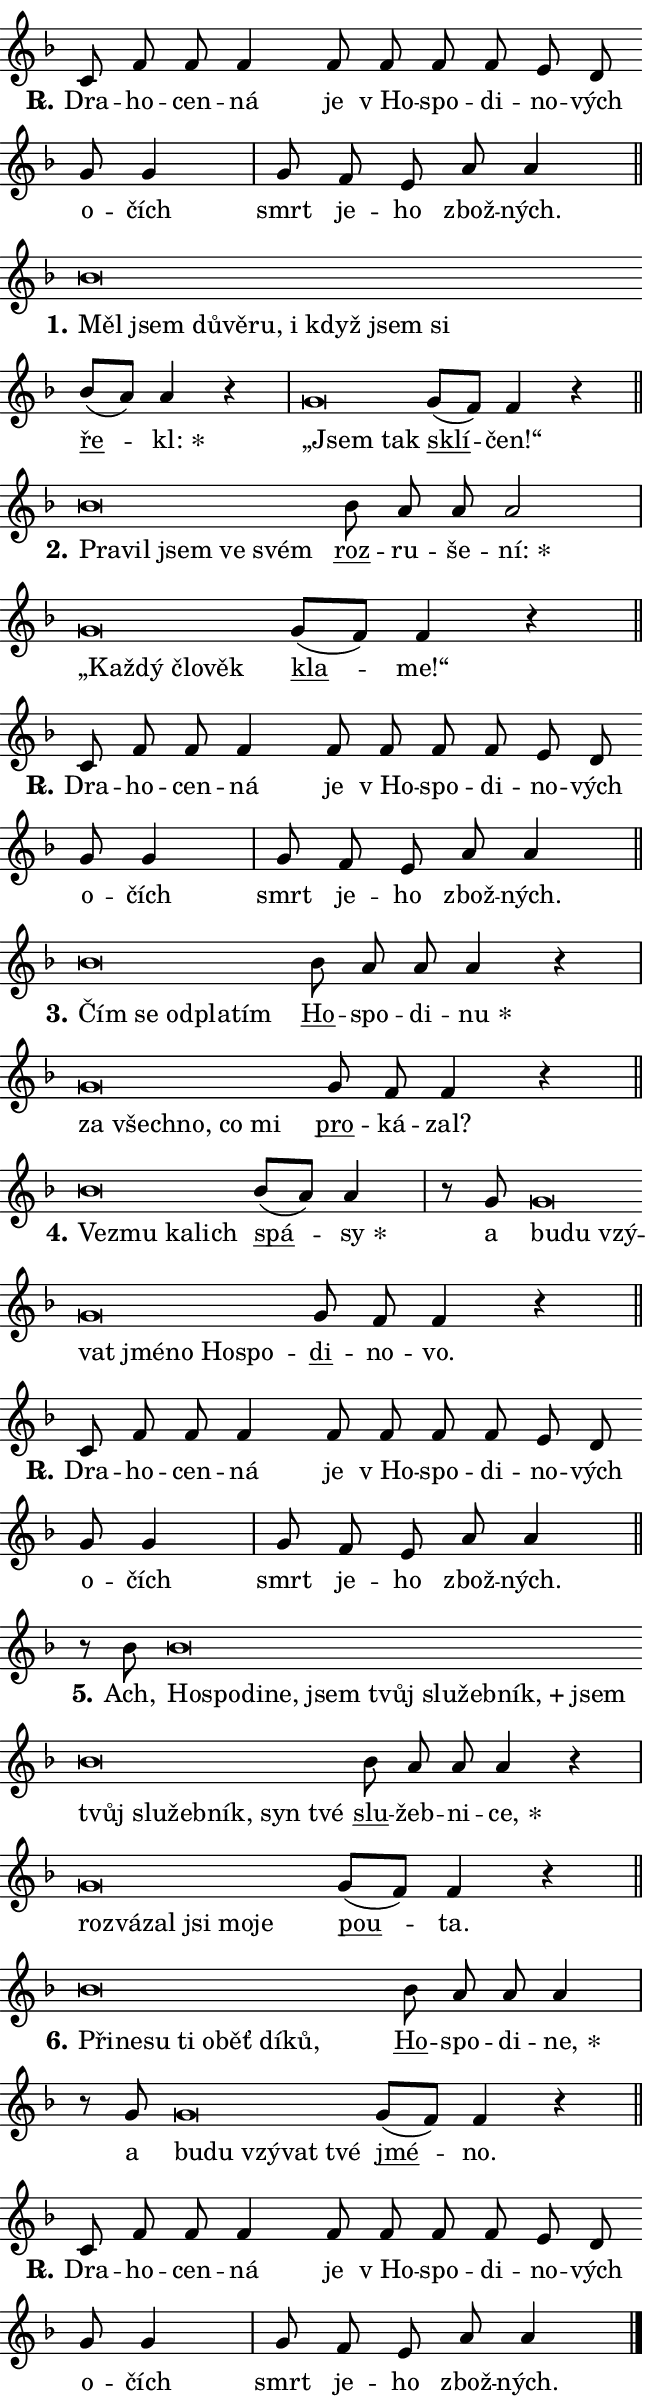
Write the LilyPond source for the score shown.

\version "2.24.0"
\header { tagline = "" }
\paper {
  indent = 0\cm
  top-margin = 0\cm
  right-margin = 0.13\cm % to fit lyric hyphens
  bottom-margin = 0\cm
  left-margin = 0\cm
  paper-width = 11\cm
  page-breaking = #ly:one-page-breaking
  system-system-spacing.basic-distance = #11
  score-system-spacing.basic-distance = #11
  ragged-last = ##f
}


%% Author: Thomas Morley
%% https://lists.gnu.org/archive/html/lilypond-user/2020-05/msg00002.html
#(define (line-position grob)
"Returns position of @var[grob} in current system:
   @code{'start}, if at first time-step
   @code{'end}, if at last time-step
   @code{'middle} otherwise
"
  (let* ((col (ly:item-get-column grob))
         (ln (ly:grob-object col 'left-neighbor))
         (rn (ly:grob-object col 'right-neighbor))
         (col-to-check-left (if (ly:grob? ln) ln col))
         (col-to-check-right (if (ly:grob? rn) rn col))
         (break-dir-left
           (and
             (ly:grob-property col-to-check-left 'non-musical #f)
             (ly:item-break-dir col-to-check-left)))
         (break-dir-right
           (and
             (ly:grob-property col-to-check-right 'non-musical #f)
             (ly:item-break-dir col-to-check-right))))
        (cond ((eqv? 1 break-dir-left) 'start)
              ((eqv? -1 break-dir-right) 'end)
              (else 'middle))))

#(define (tranparent-at-line-position vctor)
  (lambda (grob)
  "Relying on @code{line-position} select the relevant enry from @var{vctor}.
Used to determine transparency,"
    (case (line-position grob)
      ((end) (not (vector-ref vctor 0)))
      ((middle) (not (vector-ref vctor 1)))
      ((start) (not (vector-ref vctor 2))))))

noteHeadBreakVisibility =
#(define-music-function (break-visibility)(vector?)
"Makes @code{NoteHead}s transparent relying on @var{break-visibility}"
#{
  \override NoteHead.transparent =
    #(tranparent-at-line-position break-visibility)
#})

#(define delete-ledgers-for-transparent-note-heads
  (lambda (grob)
    "Reads whether a @code{NoteHead} is transparent.
If so this @code{NoteHead} is removed from @code{'note-heads} from
@var{grob}, which is supposed to be @code{LedgerLineSpanner}.
As a result ledgers are not printed for this @code{NoteHead}"
    (let* ((nhds-array (ly:grob-object grob 'note-heads))
           (nhds-list
             (if (ly:grob-array? nhds-array)
                 (ly:grob-array->list nhds-array)
                 '()))
           ;; Relies on the transparent-property being done before
           ;; Staff.LedgerLineSpanner.after-line-breaking is executed.
           ;; This is fragile ...
           (to-keep
             (remove
               (lambda (nhd)
                 (ly:grob-property nhd 'transparent #f))
               nhds-list)))
      ;; TODO find a better method to iterate over grob-arrays, similiar
      ;; to filter/remove etc for lists
      ;; For now rebuilt from scratch
      (set! (ly:grob-object grob 'note-heads)  '())
      (for-each
        (lambda (nhd)
          (ly:pointer-group-interface::add-grob grob 'note-heads nhd))
        to-keep))))

squashNotes = {
  \override NoteHead.X-extent = #'(-0.2 . 0.2)
  \override NoteHead.Y-extent = #'(-0.75 . 0)
  \override NoteHead.stencil =
    #(lambda (grob)
       (let ((pos (ly:grob-property grob 'staff-position)))
         (begin
           (if (< pos -7) (display "ERROR: Lower brevis then expected\n") (display ""))
           (if (<= pos -6) ly:text-interface::print ly:note-head::print))))
}
unSquashNotes = {
  \revert NoteHead.X-extent
  \revert NoteHead.Y-extent
  \revert NoteHead.stencil
}

hideNotes = \noteHeadBreakVisibility #begin-of-line-visible
unHideNotes = \noteHeadBreakVisibility #all-visible

% work-around for resetting accidentals
% https://lilypond.org/doc/v2.23/Documentation/notation/displaying-rhythms#unmetered-music
cadenzaMeasure = {
  \cadenzaOff
  \partial 1024 s1024
  \cadenzaOn
}

#(define-markup-command (accent layout props text) (markup?)
  "Underline accented syllable"
  (interpret-markup layout props
    #{\markup \override #'(offset . 4.3) \underline { #text }#}))

responsum = \markup \concat {
  "R" \hspace #-1.05 \path #0.1 #'((moveto 0 0.07) (lineto 0.9 0.8)) \hspace #0.05 "."
}

spaceSize = #0.6828661417322834 % exact space size for TeX Gyre Schola

\layout {
  \context {
    \Staff
    \remove "Time_signature_engraver"
    \override LedgerLineSpanner.after-line-breaking = #delete-ledgers-for-transparent-note-heads
  }
  \context {
    \Lyrics {
      \override LyricSpace.minimum-distance = \spaceSize
      \override LyricText.font-name = #"TeX Gyre Schola"
      \override LyricText.font-size = 1
      \override StanzaNumber.font-name = #"TeX Gyre Schola Bold"
      \override StanzaNumber.font-size = 1
    }
  }
  \context {
    \Score 
    \override NoteHead.text =
      #(lambda (grob) 
        (let ((pos (ly:grob-property grob 'staff-position)))
          #{\markup {
            \combine
              \halign #-0.55 \raise #(if (= pos -6) 0 0.5) \override #'(thickness . 2) \draw-line #'(3.2 . 0)
              \musicglyph "noteheads.sM1"
          }#}))
  }
}

% magnetic-lyrics.ily
%
%   written by
%     Jean Abou Samra <jean@abou-samra.fr>
%     Werner Lemberg <wl@gnu.org>
%
%   adapted by
%     Jiri Hon <jiri.hon@gmail.com>
%
% Version 2022-Apr-15

% https://www.mail-archive.com/lilypond-user@gnu.org/msg149350.html

#(define (Left_hyphen_pointer_engraver context)
   "Collect syllable-hyphen-syllable occurrences in lyrics and store
them in properties.  This engraver only looks to the left.  For
example, if the lyrics input is @code{foo -- bar}, it does the
following.

@itemize @bullet
@item
Set the @code{text} property of the @code{LyricHyphen} grob between
@q{foo} and @q{bar} to @code{foo}.

@item
Set the @code{left-hyphen} property of the @code{LyricText} grob with
text @q{foo} to the @code{LyricHyphen} grob between @q{foo} and
@q{bar}.
@end itemize

Use this auxiliary engraver in combination with the
@code{lyric-@/text::@/apply-@/magnetic-@/offset!} hook."
   (let ((hyphen #f)
         (text #f))
     (make-engraver
      (acknowledgers
       ((lyric-syllable-interface engraver grob source-engraver)
        (set! text grob)))
      (end-acknowledgers
       ((lyric-hyphen-interface engraver grob source-engraver)
        ;(when (not (grob::has-interface grob 'lyric-space-interface))
          (set! hyphen grob)));)
      ((stop-translation-timestep engraver)
       (when (and text hyphen)
         (ly:grob-set-object! text 'left-hyphen hyphen))
       (set! text #f)
       (set! hyphen #f)))))

#(define (lyric-text::apply-magnetic-offset! grob)
   "If the space between two syllables is less than the value in
property @code{LyricText@/.details@/.squash-threshold}, move the right
syllable to the left so that it gets concatenated with the left
syllable.

Use this function as a hook for
@code{LyricText@/.after-@/line-@/breaking} if the
@code{Left_@/hyphen_@/pointer_@/engraver} is active."
   (let ((hyphen (ly:grob-object grob 'left-hyphen #f)))
     (when hyphen
       (let ((left-text (ly:spanner-bound hyphen LEFT)))
         (when (grob::has-interface left-text 'lyric-syllable-interface)
           (let* ((common (ly:grob-common-refpoint grob left-text X))
                  (this-x-ext (ly:grob-extent grob common X))
                  (left-x-ext
                   (begin
                     ;; Trigger magnetism for left-text.
                     (ly:grob-property left-text 'after-line-breaking)
                     (ly:grob-extent left-text common X)))
                  ;; `delta` is the gap width between two syllables.
                  (delta (- (interval-start this-x-ext)
                            (interval-end left-x-ext)))
                  (details (ly:grob-property grob 'details))
                  (threshold (assoc-get 'squash-threshold details 0.2)))
             (when (< delta threshold)
               (let* (;; We have to manipulate the input text so that
                      ;; ligatures crossing syllable boundaries are not
                      ;; disabled.  For languages based on the Latin
                      ;; script this is essentially a beautification.
                      ;; However, for non-Western scripts it can be a
                      ;; necessity.
                      (lt (ly:grob-property left-text 'text))
                      (rt (ly:grob-property grob 'text))
                      (is-space (grob::has-interface hyphen 'lyric-space-interface))
                      (space (if is-space " " ""))
                      (extra-delta (if is-space spaceSize 0))
                      ;; Append new syllable.
                      (ltrt-space (if (and (string? lt) (string? rt))
                                (string-append lt space rt)
                                (make-concat-markup (list lt space rt))))
                      ;; Right-align `ltrt` to the right side.
                      (ltrt-space-markup (grob-interpret-markup
                               grob
                               (make-translate-markup
                                (cons (interval-length this-x-ext) 0)
                                (make-right-align-markup ltrt-space)))))
                 (begin
                   ;; Don't print `left-text`.
                   (ly:grob-set-property! left-text 'stencil #f)
                   ;; Set text and stencil (which holds all collected
                   ;; syllables so far) and shift it to the left.
                   (ly:grob-set-property! grob 'text ltrt-space)
                   (ly:grob-set-property! grob 'stencil ltrt-space-markup)
                   (ly:grob-translate-axis! grob (- (- delta extra-delta)) X))))))))))


#(define (lyric-hyphen::displace-bounds-first grob)
   ;; Make very sure this callback isn't triggered too early.
   (let ((left (ly:spanner-bound grob LEFT))
         (right (ly:spanner-bound grob RIGHT)))
     (ly:grob-property left 'after-line-breaking)
     (ly:grob-property right 'after-line-breaking)
     (ly:lyric-hyphen::print grob)))

squashThreshold = #0.4

\layout {
  \context {
    \Lyrics
    \consists #Left_hyphen_pointer_engraver
    \override LyricText.after-line-breaking =
      #lyric-text::apply-magnetic-offset!
    \override LyricHyphen.stencil = #lyric-hyphen::displace-bounds-first
    \override LyricText.details.squash-threshold = \squashThreshold
    \override LyricHyphen.minimum-distance = 0
    \override LyricHyphen.minimum-length = \squashThreshold
  }
}

squashText = \override LyricText.details.squash-threshold = 9999
unSquashText = \override LyricText.details.squash-threshold = \squashThreshold

leftText = \override LyricText.self-alignment-X = #LEFT
unLeftText = \revert LyricText.self-alignment-X

starOffset = #(lambda (grob) 
                (let ((x_offset (ly:self-alignment-interface::aligned-on-x-parent grob)))
                  (if (= x_offset 0) 0 (+ x_offset 1.2))))

star = #(define-music-function (syllable)(string?)
"Append star separator at the end of a syllable"
#{
  \once \override LyricText.X-offset = #starOffset
  \lyricmode { \markup {
    #syllable
    \override #'((font-name . "TeX Gyre Schola Bold")) \hspace #0.2 \lower #0.65 \larger "*"
  } }
#})

starAccent = #(define-music-function (syllable)(string?)
"Append star separator at the end of a syllable and make accent"
#{
  \once \override LyricText.X-offset = #starOffset
  \lyricmode { \markup {
    \accent #syllable
    \override #'((font-name . "TeX Gyre Schola Bold")) \hspace #0.2 \lower #0.65 \larger "*"
  } }
#})

breath = #(define-music-function (syllable)(string?)
"Append breathing indicator at the end of a syllable"
#{
  \lyricmode { \markup { #syllable "+" } }
#})

optionalBreath = #(define-music-function (syllable)(string?)
"Append optional breathing indicator at the end of a syllable"
#{
  \lyricmode { \markup { #syllable "(+)" } }
#})


\score {
    <<
        \new Voice = "melody" { \cadenzaOn \key f \major \relative { c'8 f f f4 f8 \bar "" f f \bar "" f e d \bar "" g g4 \cadenzaMeasure \bar "|" g8 f e a a4 \cadenzaMeasure \bar "||" \break } }
        \new Lyrics \lyricsto "melody" { \lyricmode { \set stanza = \responsum
Dra -- ho -- cen -- ná je "v Ho" -- spo -- di -- no -- vých o -- čích smrt je -- ho zbož -- ných. } }
    >>
    \layout {}
}

\score {
    <<
        \new Voice = "melody" { \cadenzaOn \key f \major \relative { \squashNotes bes'\breve*1/16 \hideNotes \breve*1/16 \bar "" \breve*1/16 \bar "" \breve*1/16 \bar "" \breve*1/16 \bar "" \breve*1/16 \bar "" \breve*1/16 \bar "" \breve*1/16 \breve*1/16 \bar "" \unHideNotes \unSquashNotes \bar "" bes8[( a)] a4 r \cadenzaMeasure \bar "|" \squashNotes g\breve*1/16 \hideNotes \breve*1/16 \bar "" \unHideNotes \unSquashNotes \bar "" g8[( f)] f4 r \cadenzaMeasure \bar "||" \break } }
        \new Lyrics \lyricsto "melody" { \lyricmode { \set stanza = "1."
\leftText Měl \squashText jsem dů -- vě -- ru, i když jsem si \unLeftText \unSquashText \markup \accent ře -- \star kl: \leftText „Jsem \squashText tak \unLeftText \unSquashText \markup \accent sklí -- čen!“ } }
    >>
    \layout {}
}

\score {
    <<
        \new Voice = "melody" { \cadenzaOn \key f \major \relative { \squashNotes bes'\breve*1/16 \hideNotes \breve*1/16 \bar "" \breve*1/16 \bar "" \breve*1/16 \breve*1/16 \bar "" \unHideNotes \unSquashNotes \bar "" bes8 a a a2 \cadenzaMeasure \bar "|" \squashNotes g\breve*1/16 \hideNotes \breve*1/16 \bar "" \breve*1/16 \breve*1/16 \bar "" \unHideNotes \unSquashNotes \bar "" g8[( f)] f4 r \cadenzaMeasure \bar "||" \break } }
        \new Lyrics \lyricsto "melody" { \lyricmode { \set stanza = "2."
\leftText Pra -- \squashText vil jsem ve svém \unLeftText \unSquashText \markup \accent roz -- ru -- še -- \star ní: \leftText „Kaž -- \squashText dý člo -- věk \unLeftText \unSquashText \markup \accent kla -- me!“ } }
    >>
    \layout {}
}

\score {
    <<
        \new Voice = "melody" { \cadenzaOn \key f \major \relative { c'8 f f f4 f8 \bar "" f f \bar "" f e d \bar "" g g4 \cadenzaMeasure \bar "|" g8 f e a a4 \cadenzaMeasure \bar "||" \break } }
        \new Lyrics \lyricsto "melody" { \lyricmode { \set stanza = \responsum
Dra -- ho -- cen -- ná je "v Ho" -- spo -- di -- no -- vých o -- čích smrt je -- ho zbož -- ných. } }
    >>
    \layout {}
}

\score {
    <<
        \new Voice = "melody" { \cadenzaOn \key f \major \relative { \squashNotes bes'\breve*1/16 \hideNotes \breve*1/16 \bar "" \breve*1/16 \bar "" \breve*1/16 \breve*1/16 \bar "" \unHideNotes \unSquashNotes \bar "" bes8 a a a4 r \cadenzaMeasure \bar "|" \squashNotes g\breve*1/16 \hideNotes \breve*1/16 \bar "" \breve*1/16 \bar "" \breve*1/16 \breve*1/16 \bar "" \unHideNotes \unSquashNotes \bar "" g8 f f4 r \cadenzaMeasure \bar "||" \break } }
        \new Lyrics \lyricsto "melody" { \lyricmode { \set stanza = "3."
\leftText Čím \squashText se od -- pla -- tím \unLeftText \unSquashText \markup \accent Ho -- spo -- di -- \star nu \leftText za \squashText všech -- no, co mi \unLeftText \unSquashText \markup \accent pro -- ká -- zal? } }
    >>
    \layout {}
}

\score {
    <<
        \new Voice = "melody" { \cadenzaOn \key f \major \relative { \squashNotes bes'\breve*1/16 \hideNotes \breve*1/16 \bar "" \breve*1/16 \breve*1/16 \bar "" \unHideNotes \unSquashNotes \bar "" bes8[( a)] a4 \cadenzaMeasure \bar "|" r8 g8 \squashNotes g\breve*1/16 \hideNotes \breve*1/16 \bar "" \breve*1/16 \bar "" \breve*1/16 \bar "" \breve*1/16 \bar "" \breve*1/16 \bar "" \breve*1/16 \breve*1/16 \bar "" \unHideNotes \unSquashNotes \bar "" g8 f f4 r \cadenzaMeasure \bar "||" \break } }
        \new Lyrics \lyricsto "melody" { \lyricmode { \set stanza = "4."
\leftText Ve -- \squashText zmu ka -- lich \unLeftText \unSquashText \markup \accent spá -- \star sy a \leftText bu -- \squashText du vzý -- vat jmé -- no Ho -- spo -- \unLeftText \unSquashText \markup \accent di -- no -- vo. } }
    >>
    \layout {}
}

\score {
    <<
        \new Voice = "melody" { \cadenzaOn \key f \major \relative { c'8 f f f4 f8 \bar "" f f \bar "" f e d \bar "" g g4 \cadenzaMeasure \bar "|" g8 f e a a4 \cadenzaMeasure \bar "||" \break } }
        \new Lyrics \lyricsto "melody" { \lyricmode { \set stanza = \responsum
Dra -- ho -- cen -- ná je "v Ho" -- spo -- di -- no -- vých o -- čích smrt je -- ho zbož -- ných. } }
    >>
    \layout {}
}

\score {
    <<
        \new Voice = "melody" { \cadenzaOn \key f \major \relative { r8 bes'8 \squashNotes bes\breve*1/16 \hideNotes \breve*1/16 \bar "" \breve*1/16 \bar "" \breve*1/16 \bar "" \breve*1/16 \bar "" \breve*1/16 \bar "" \breve*1/16 \bar "" \breve*1/16 \bar "" \breve*1/16 \bar "" \breve*1/16 \bar "" \breve*1/16 \bar "" \breve*1/16 \bar "" \breve*1/16 \bar "" \breve*1/16 \bar "" \breve*1/16 \breve*1/16 \bar "" \unHideNotes \unSquashNotes \bar "" bes8 a a a4 r \cadenzaMeasure \bar "|" \squashNotes g\breve*1/16 \hideNotes \breve*1/16 \bar "" \breve*1/16 \bar "" \breve*1/16 \bar "" \breve*1/16 \breve*1/16 \bar "" \unHideNotes \unSquashNotes \bar "" g8[( f)] f4 r \cadenzaMeasure \bar "||" \break } }
        \new Lyrics \lyricsto "melody" { \lyricmode { \set stanza = "5."
Ach, \leftText Ho -- \squashText spo -- di -- ne, jsem tvůj slu -- žeb -- \breath "ník," jsem tvůj slu -- žeb -- ník, syn tvé \unLeftText \unSquashText \markup \accent slu -- žeb -- ni -- \star ce, \leftText roz -- \squashText vá -- zal jsi mo -- je \unLeftText \unSquashText \markup \accent pou -- ta. } }
    >>
    \layout {}
}

\score {
    <<
        \new Voice = "melody" { \cadenzaOn \key f \major \relative { \squashNotes bes'\breve*1/16 \hideNotes \breve*1/16 \bar "" \breve*1/16 \bar "" \breve*1/16 \bar "" \breve*1/16 \bar "" \breve*1/16 \bar "" \breve*1/16 \breve*1/16 \bar "" \unHideNotes \unSquashNotes \bar "" bes8 a a a4 \cadenzaMeasure \bar "|" r8 g8 \squashNotes g\breve*1/16 \hideNotes \breve*1/16 \bar "" \breve*1/16 \bar "" \breve*1/16 \breve*1/16 \bar "" \unHideNotes \unSquashNotes \bar "" g8[( f)] f4 r \cadenzaMeasure \bar "||" \break } }
        \new Lyrics \lyricsto "melody" { \lyricmode { \set stanza = "6."
\leftText Při -- \squashText ne -- su ti o -- běť dí -- ků, \unLeftText \unSquashText \markup \accent Ho -- spo -- di -- \star ne, a \leftText bu -- \squashText du vzý -- vat tvé \unLeftText \unSquashText \markup \accent jmé -- no. } }
    >>
    \layout {}
}

\score {
    <<
        \new Voice = "melody" { \cadenzaOn \key f \major \relative { c'8 f f f4 f8 \bar "" f f \bar "" f e d \bar "" g g4 \cadenzaMeasure \bar "|" g8 f e a a4 \cadenzaMeasure \bar "||" \break } \bar "|." }
        \new Lyrics \lyricsto "melody" { \lyricmode { \set stanza = \responsum
Dra -- ho -- cen -- ná je "v Ho" -- spo -- di -- no -- vých o -- čích smrt je -- ho zbož -- ných. } }
    >>
    \layout {}
}
